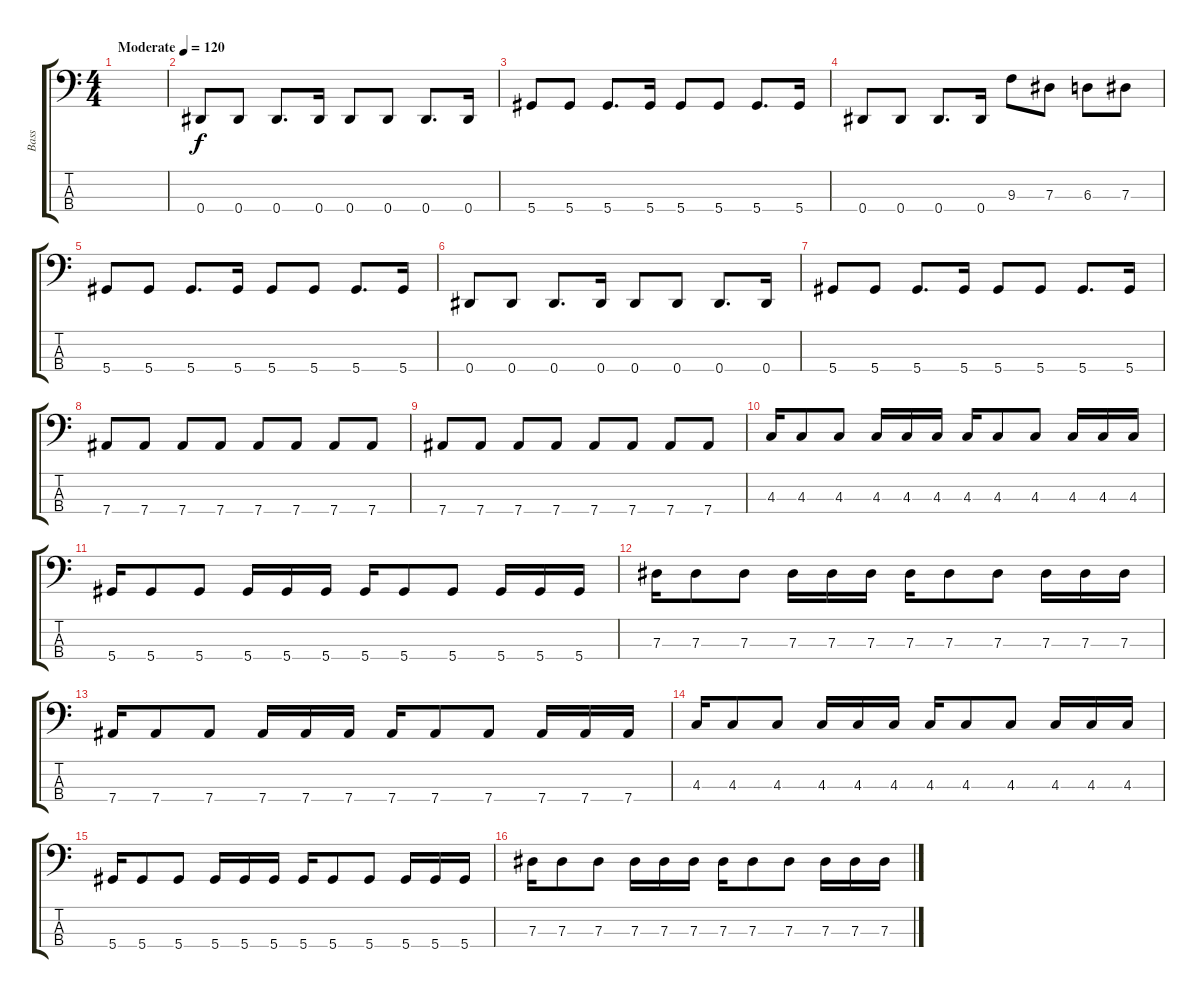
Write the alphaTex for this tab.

\track ("Bass" "Bass") {instrument electricbassfinger}
\staff {score tabs}
\tuning (Gb2 Db2 Ab1 Eb1) {hide}
\ts (4 4)
\tempo (120 "Moderate")
\clef f4
\ks c
|
0.4.8 0.4.8 0.4.8{d} 0.4.16 0.4.8 0.4.8 0.4.8{d} 0.4.16 |
5.4.8 5.4.8 5.4.8{d} 5.4.16 5.4.8 5.4.8 5.4.8{d} 5.4.16 |
0.4.8 0.4.8 0.4.8{d} 0.4.16 9.3.8 7.3.8 6.3.8 7.3.8 |
5.4.8 5.4.8 5.4.8{d} 5.4.16 5.4.8 5.4.8 5.4.8{d} 5.4.16 |
0.4.8 0.4.8 0.4.8{d} 0.4.16 0.4.8 0.4.8 0.4.8{d} 0.4.16 |
5.4.8 5.4.8 5.4.8{d} 5.4.16 5.4.8 5.4.8 5.4.8{d} 5.4.16 |
7.4.8 7.4.8 7.4.8 7.4.8 7.4.8 7.4.8 7.4.8 7.4.8 |
7.4.8 7.4.8 7.4.8 7.4.8 7.4.8 7.4.8 7.4.8 7.4.8 |
4.3.16 4.3.8 4.3.8 4.3.16 4.3.16 4.3.16 4.3.16 4.3.8 4.3.8 4.3.16 4.3.16 4.3.16 |
5.4.16 5.4.8 5.4.8 5.4.16 5.4.16 5.4.16 5.4.16 5.4.8 5.4.8 5.4.16 5.4.16 5.4.16 |
7.3.16 7.3.8 7.3.8 7.3.16 7.3.16 7.3.16 7.3.16 7.3.8 7.3.8 7.3.16 7.3.16 7.3.16 |
7.4.16 7.4.8 7.4.8 7.4.16 7.4.16 7.4.16 7.4.16 7.4.8 7.4.8 7.4.16 7.4.16 7.4.16 |
4.3.16 4.3.8 4.3.8 4.3.16 4.3.16 4.3.16 4.3.16 4.3.8 4.3.8 4.3.16 4.3.16 4.3.16 |
5.4.16 5.4.8 5.4.8 5.4.16 5.4.16 5.4.16 5.4.16 5.4.8 5.4.8 5.4.16 5.4.16 5.4.16 |
7.3.16 7.3.8 7.3.8 7.3.16 7.3.16 7.3.16 7.3.16 7.3.8 7.3.8 7.3.16 7.3.16 7.3.16
